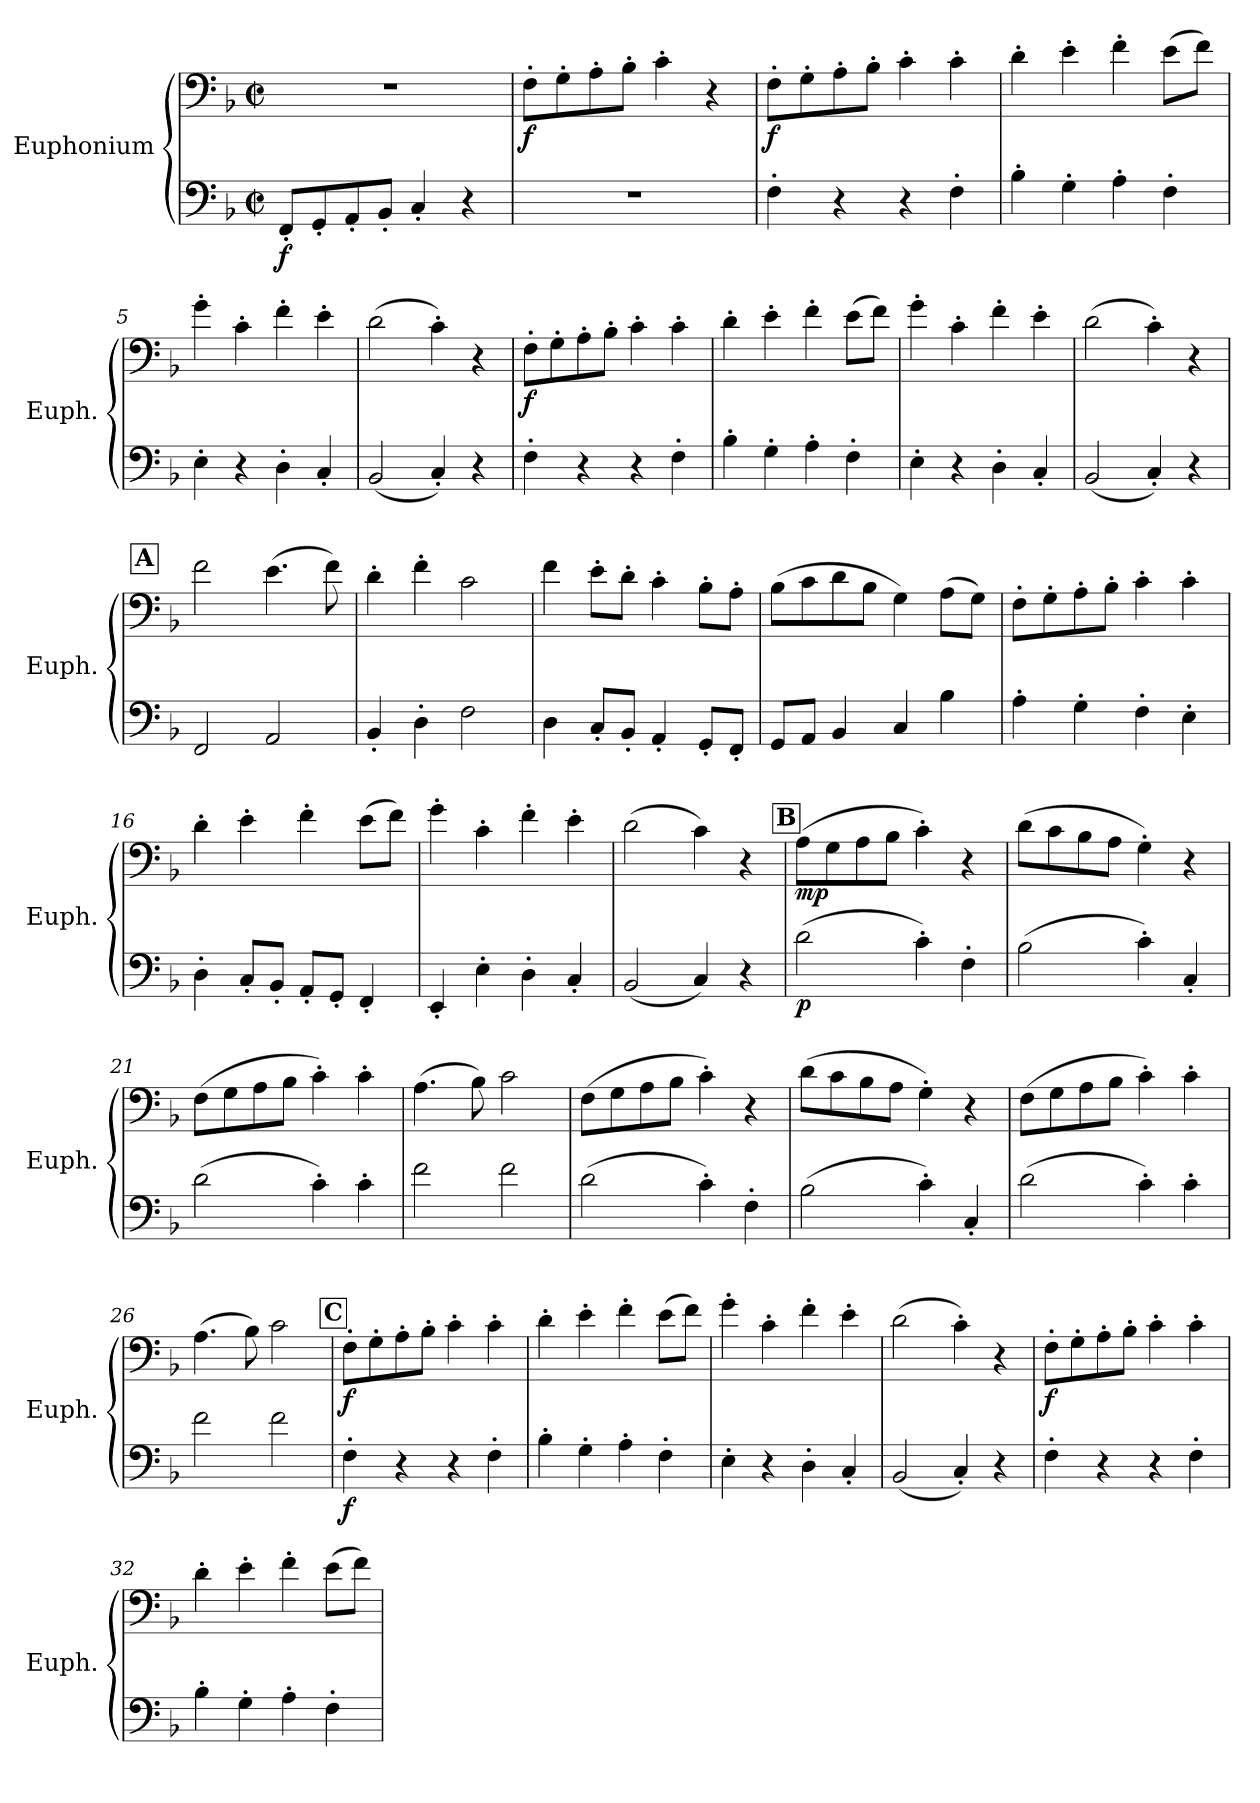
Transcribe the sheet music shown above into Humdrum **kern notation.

**kern	**dynam	**kern	**dynam
*part2	*part2	*part1	*part1
*staff2	*staff2	*staff1	*staff1
*I"Euphonium	*	*I"Euphonium	*
*I'Euph.	*	*I'Euph.	*
*clefF4	*	*clefF4	*
*k[b-]	*	*k[b-]	*
*M2/2	*	*M2/2	*
*met(c|)	*	*met(c|)	*
*MM240	*	*MM240	*
=1	=1	=1	=1
!	!LO:DY:b	!	!
8FF'/L	f	1r	.
8GG'/	.	.	.
8AA'/	.	.	.
8BB-'/J	.	.	.
4C'/	.	.	.
4r	.	.	.
=2	=2	=2	=2
!	!	!	!LO:DY:b
1r	.	8F'\L	f
.	.	8G'\	.
.	.	8A'\	.
.	.	8B-'\J	.
.	.	4c'\	.
.	.	4r	.
=3	=3	=3	=3
!	!	!	!LO:DY:b
4F'\	.	8F'\L	f
.	.	8G'\	.
4r	.	8A'\	.
.	.	8B-'\J	.
4r	.	4c'\	.
4F'\	.	4c'\	.
=4	=4	=4	=4
4B-'\	.	4d'\	.
4G'\	.	4e'\	.
4A'\	.	4f'\	.
4F'\	.	(8e\L	.
.	.	8f\J)	.
=5	=5	=5	=5
4E'\	.	4g'\	.
4r	.	4c'\	.
4D'\	.	4f'\	.
4C'/	.	4e'\	.
=6	=6	=6	=6
(2BB-/	.	(2d\	.
4C'/)	.	4c'\)	.
4r	.	4r	.
!!LO:LB:g=z
=7	=7	=7	=7
!	!	!	!LO:DY:b
4F'\	.	8F'\L	f
.	.	8G'\	.
4r	.	8A'\	.
.	.	8B-'\J	.
4r	.	4c'\	.
4F'\	.	4c'\	.
=8	=8	=8	=8
4B-'\	.	4d'\	.
4G'\	.	4e'\	.
4A'\	.	4f'\	.
4F'\	.	(8e\L	.
.	.	8f\J)	.
=9	=9	=9	=9
4E'\	.	4g'\	.
4r	.	4c'\	.
4D'\	.	4f'\	.
4C'/	.	4e'\	.
=10	=10	=10	=10
(2BB-/	.	(2d\	.
4C'/)	.	4c'\)	.
4r	.	4r	.
!!LO:REH:place=s1:a:B:fs=14:t=A
=11	=11	=11	=11
2FF/	.	2f\	.
2AA/	.	(4.e\	.
.	.	8f\)	.
=12	=12	=12	=12
4BB-'/	.	4d'\	.
4D'\	.	4f'\	.
2F\	.	2c\	.
=13	=13	=13	=13
4D\	.	4f\	.
8C'/L	.	8e'\L	.
8BB-'/J	.	8d'\J	.
4AA'/	.	4c'\	.
8GG'/L	.	8B-'\L	.
8FF'/J	.	8A'\J	.
!!LO:LB:g=z
=14	=14	=14	=14
8GG/L	.	(8B-\L	.
8AA/J	.	8c\	.
4BB-/	.	8d\	.
.	.	8B-\J	.
4C/	.	4G\)	.
4B-\	.	(8A\L	.
.	.	8G\J)	.
=15	=15	=15	=15
4A'\	.	8F'\L	.
.	.	8G'\	.
4G'\	.	8A'\	.
.	.	8B-'\J	.
4F'\	.	4c'\	.
4E'\	.	4c'\	.
=16	=16	=16	=16
4D'\	.	4d'\	.
8C'/L	.	4e'\	.
8BB-'/J	.	.	.
8AA'/L	.	4f'\	.
8GG'/J	.	.	.
4FF'/	.	(8e\L	.
.	.	8f\J)	.
=17	=17	=17	=17
4EE'/	.	4g'\	.
4E'\	.	4c'\	.
4D'\	.	4f'\	.
4C'/	.	4e'\	.
=18	=18	=18	=18
(2BB-/	.	(2d\	.
4C/)	.	4c\)	.
4r	.	4r	.
!!LO:REH:place=s1:a:B:fs=14:t=B
=19	=19	=19	=19
!	!LO:DY:b	!	!LO:DY:b
(2d\	p	(8A\L	mp
.	.	8G\	.
.	.	8A\	.
.	.	8B-\J	.
4c'\)	.	4c'\)	.
4F'\	.	4r	.
!!LO:LB:g=z
=20	=20	=20	=20
(2B-\	.	(8d\L	.
.	.	8c\	.
.	.	8B-\	.
.	.	8A\J	.
4c'\)	.	4G'\)	.
4C'/	.	4r	.
=21	=21	=21	=21
(2d\	.	(8F\L	.
.	.	8G\	.
.	.	8A\	.
.	.	8B-\J	.
4c'\)	.	4c'\)	.
4c'\	.	4c'\	.
=22	=22	=22	=22
2f\	.	(4.A\	.
.	.	8B-\)	.
2f\	.	2c\	.
=23	=23	=23	=23
(2d\	.	(8F\L	.
.	.	8G\	.
.	.	8A\	.
.	.	8B-\J	.
4c'\)	.	4c'\)	.
4F'\	.	4r	.
=24	=24	=24	=24
(2B-\	.	(8d\L	.
.	.	8c\	.
.	.	8B-\	.
.	.	8A\J	.
4c'\)	.	4G'\)	.
4C'/	.	4r	.
=25	=25	=25	=25
(2d\	.	(8F\L	.
.	.	8G\	.
.	.	8A\	.
.	.	8B-\J	.
4c'\)	.	4c'\)	.
4c'\	.	4c'\	.
=26	=26	=26	=26
2f\	.	(4.A\	.
.	.	8B-\)	.
2f\	.	2c\	.
!!LO:LB:g=z
!!LO:REH:place=s1:a:B:fs=14:t=C
=27	=27	=27	=27
!	!LO:DY:b	!	!LO:DY:b
4F'\	f	8F'\L	f
.	.	8G'\	.
4r	.	8A'\	.
.	.	8B-'\J	.
4r	.	4c'\	.
4F'\	.	4c'\	.
=28	=28	=28	=28
4B-'\	.	4d'\	.
4G'\	.	4e'\	.
4A'\	.	4f'\	.
4F'\	.	(8e\L	.
.	.	8f\J)	.
=29	=29	=29	=29
4E'\	.	4g'\	.
4r	.	4c'\	.
4D'\	.	4f'\	.
4C'/	.	4e'\	.
=30	=30	=30	=30
(2BB-/	.	(2d\	.
4C'/)	.	4c'\)	.
4r	.	4r	.
=31	=31	=31	=31
!	!	!	!LO:DY:b
4F'\	.	8F'\L	f
.	.	8G'\	.
4r	.	8A'\	.
.	.	8B-'\J	.
4r	.	4c'\	.
4F'\	.	4c'\	.
=32	=32	=32	=32
4B-'\	.	4d'\	.
4G'\	.	4e'\	.
4A'\	.	4f'\	.
4F'\	.	(8e\L	.
.	.	8f\J)	.
=	=	=	=
*-	*-	*-	*-
